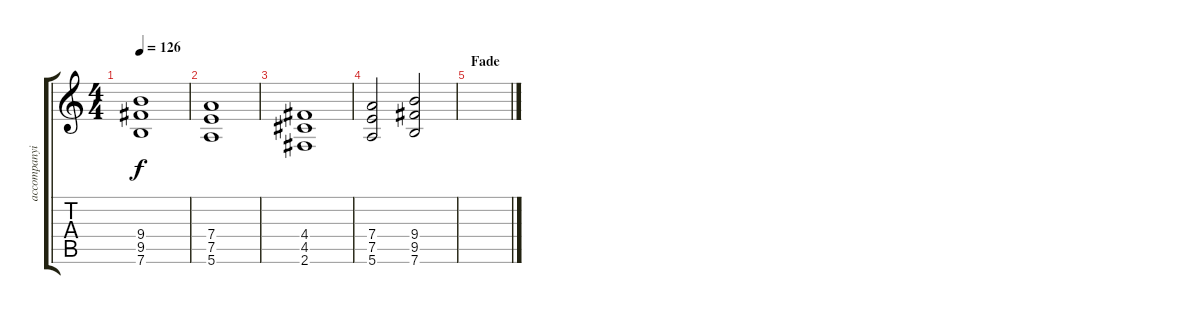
\track ("accompanying Guitar II" "accompanyi") {instrument distortionguitar}
\staff {score tabs}
\tuning (E4 B3 G3 D3 A2 E2) {hide}
\ts (4 4)
\tempo 126
\clef g2
\ks c
(9.4 9.5 7.6).1{dy f} |
(7.4 7.5 5.6).1 |
(4.4 4.5 2.6).1 |
(7.4 7.5 5.6).2 (9.4 9.5 7.6).2 |
\section ("" "Fade")
